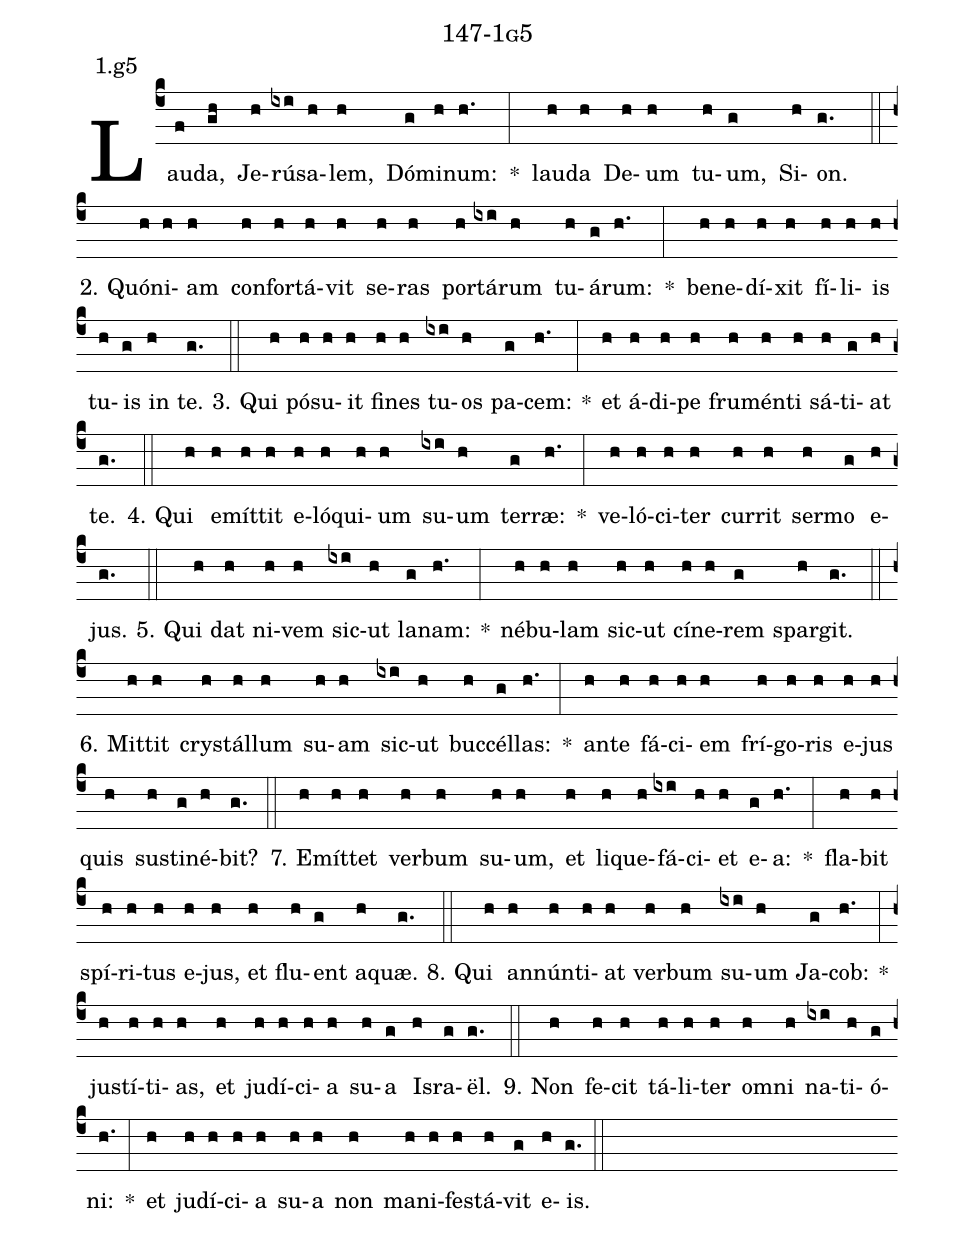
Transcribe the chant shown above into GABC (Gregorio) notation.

name: 147-1g5;
annotation: 1.g5;
%%
(c4)Lau(f)da,(gh) Je(h)rú(ixi)sa(h)lem,(h) Dó(g)mi(h)num:(h.) *(:) lau(h)da(h) De(h)um(h) tu(h)um,(g) Si(h)on.(g.) (::)
2. Quón(h)i(h)am(h) con(h)for(h)tá(h)vit(h) se(h)ras(h) por(h)tá(ixi)rum(h) tu(h)á(g)rum:(h.) *(:) be(h)ne(h)dí(h)xit(h) fí(h)li(h)is(h) tu(h)is(g) in(h) te.(g.) (::)
3. Qui(h) pó(h)su(h)it(h) fi(h)nes(h) tu(ixi)os(h) pa(g)cem:(h.) *(:) et(h) á(h)di(h)pe(h) fru(h)mén(h)ti(h) sá(h)ti(g)at(h) te.(g.) (::)
4. Qui(h) e(h)mít(h)tit(h) e(h)ló(h)qui(h)um(h) su(ixi)um(h) ter(g)ræ:(h.) *(:) ve(h)ló(h)ci(h)ter(h) cur(h)rit(h) ser(h)mo(g) e(h)jus.(g.) (::)
5. Qui(h) dat(h) ni(h)vem(h) sic(ixi)ut(h) la(g)nam:(h.) *(:) né(h)bu(h)lam(h) sic(h)ut(h) cí(h)ne(h)rem(g) spar(h)git.(g.) (::)
6. Mit(h)tit(h) crys(h)tál(h)lum(h) su(h)am(h) sic(ixi)ut(h) buc(h)cél(g)las:(h.) *(:) an(h)te(h) fá(h)ci(h)em(h) frí(h)go(h)ris(h) e(h)jus(h) quis(h) sus(h)ti(g)né(h)bit?(g.) (::)
7. E(h)mít(h)tet(h) ver(h)bum(h) su(h)um,(h) et(h) li(h)que(h)fá(ixi)ci(h)et(h) e(g)a:(h.) *(:) fla(h)bit(h) spí(h)ri(h)tus(h) e(h)jus,(h) et(h) flu(h)ent(g) a(h)quæ.(g.) (::)
8. Qui(h) an(h)nún(h)ti(h)at(h) ver(h)bum(h) su(ixi)um(h) Ja(g)cob:(h.) *(:) jus(h)tí(h)ti(h)as,(h) et(h) ju(h)dí(h)ci(h)a(h) su(h)a(g) Is(h)ra(g)ël.(g.) (::)
9. Non(h) fe(h)cit(h) tá(h)li(h)ter(h) om(h)ni(h) na(ixi)ti(h)ó(g)ni:(h.) *(:) et(h) ju(h)dí(h)ci(h)a(h) su(h)a(h) non(h) ma(h)ni(h)fes(h)tá(h)vit(g) e(h)is.(g.) (::)
